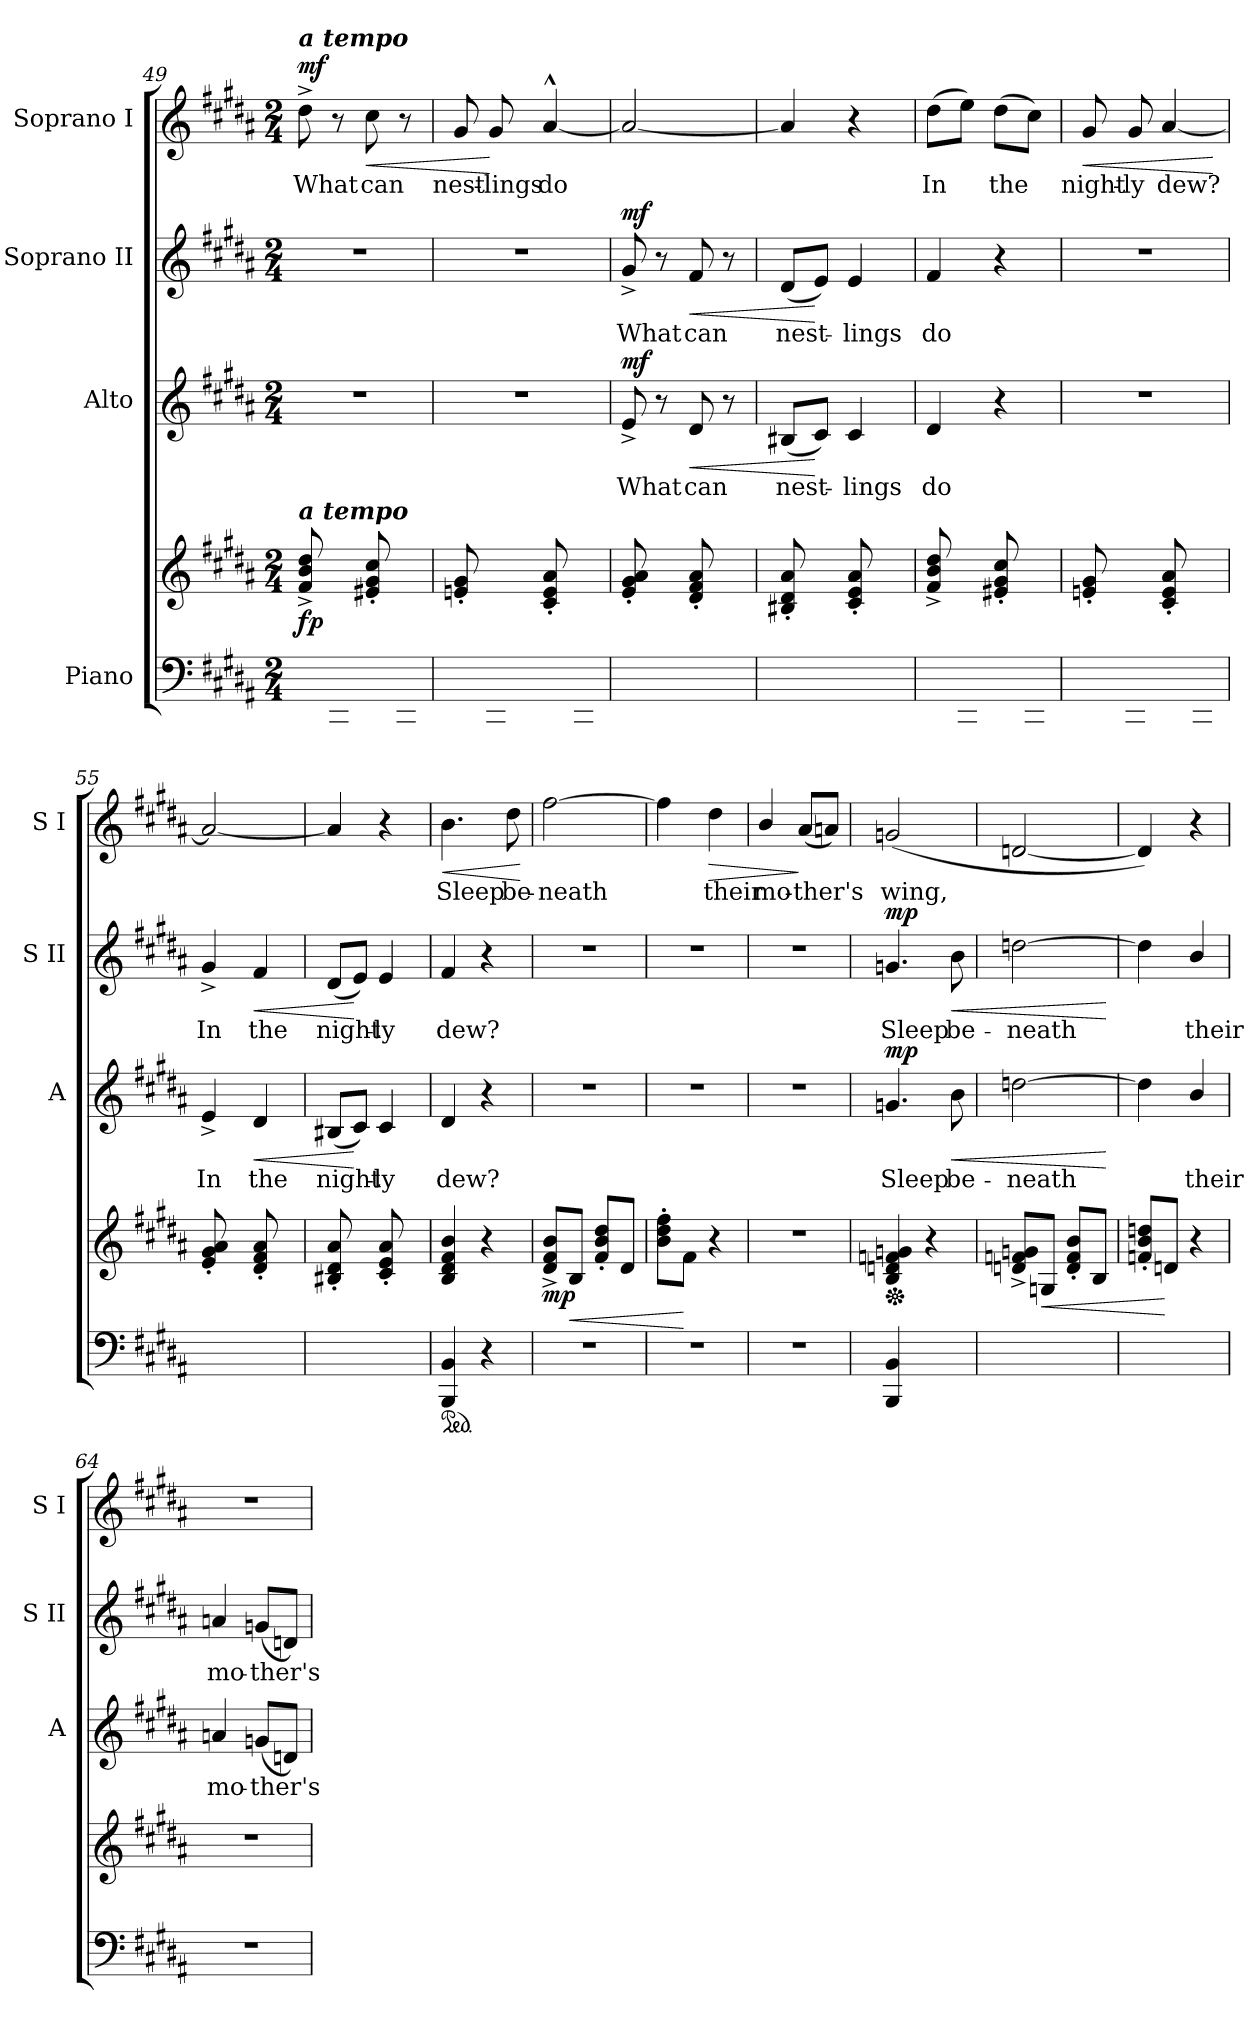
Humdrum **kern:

**kern	**kern	**dynam	**kern	**text	**dynam	**kern	**text	**dynam	**kern	**text	**dynam
*part4	*part4	*part4	*part3	*part3	*part3	*part2	*part2	*part2	*part1	*part1	*part1
*staff5	*staff4	*staff4/5	*staff3	*staff3	*staff3	*staff2	*staff2	*staff2	*staff1	*staff1	*staff1
*I"Piano	*	*	*I"Alto	*	*	*I"Soprano II	*	*	*I"Soprano I	*	*
*	*	*	*I'A	*	*	*I'S II	*	*	*I'S I	*	*
*clefF4	*clefG2	*	*clefG2	*	*	*clefG2	*	*	*clefG2	*	*
*k[f#c#g#d#a#]	*k[f#c#g#d#a#]	*	*k[f#c#g#d#a#]	*	*	*k[f#c#g#d#a#]	*	*	*k[f#c#g#d#a#]	*	*
*B:	*B:	*	*B:	*	*	*B:	*	*	*B:	*	*
*M2/4	*M2/4	*	*M2/4	*	*	*M2/4	*	*	*M2/4	*	*
=49	=49	=49	=49	=49	=49	=49	=49	=49	=49	=49	=49
*^	*	*	*	*	*	*	*	*	*	*	*
!	!	!	!	!	!	!	!	!	!	!LO:TX:a:Bi:t=a tempo	!	!
!	!	!LO:TX:a:Bi:t=a tempo	!	!	!	!	!	!	!	!	!	!
!	!	!	!LO:DY:b	!LO:N:vis=1	!	!	!LO:N:vis=1	!	!	!	!LO:LY:b	!LO:DY:b
8ryy	2ryy	8f#^ 8b^ 8dd#^L	fp	2r	.	.	2r	.	.	8dd#^	What	mf
8BBB 8FF# 8BBJ	.	8ryy	.	.	.	.	.	.	.	8r	.	.
!	!	!	!	!	!	!	!	!	!	!	!LO:LY:b	!LO:HP:b
8ryy	.	8e#X' 8g#' 8cc#'L	.	.	.	.	.	.	.	8cc#	can	<
8BBB 8FF#J	.	8ryy	.	.	.	.	.	.	.	8r	.	.
=50	=50	=50	=50	=50	=50	=50	=50	=50	=50	=50	=50	=50
!	!	!	!	!LO:N:vis=1	!	!	!LO:N:vis=1	!	!	!	!LO:LY:b	!
8ryy	2ryy	8en' 8g#'L	.	2r	.	.	2r	.	.	8g#	nest-	.
!	!	!	!	!	!	!	!	!	!	!	!LO:LY:b	!
8BBB 8FF#J	.	8ryy	.	.	.	.	.	.	.	8g#	-lings	[
!	!	!	!	!	!	!	!	!	!	!	!LO:LY:b	!
8ryy	.	8c#' 8e' 8a#'L	.	.	.	.	.	.	.	[4a#^^	do	.
8BBB 8FF#J	.	8ryy	.	.	.	.	.	.	.	.	.	.
=51	=51	=51	=51	=51	=51	=51	=51	=51	=51	=51	=51	=51
!	!	!	!	!	!LO:LY:b	!LO:DY:b	!	!LO:LY:b	!LO:DY:b	!	!	!
8ryy	2ryy	8e' 8g#' 8a#'L	.	8e^	What	mf	8g#^	What	mf	2a#_	.	.
8BB 8F#J	.	8ryy	.	8r	.	.	8r	.	.	.	.	.
!	!	!	!	!	!LO:LY:b	!LO:HP:b	!	!LO:LY:b	!LO:HP:b	!	!	!
8ryy	.	8d#' 8f#' 8a#'L	.	8d#	can	<	8f#	can	<	.	.	.
8BB 8F#J	.	8ryy	.	8r	.	.	8r	.	.	.	.	.
=52	=52	=52	=52	=52	=52	=52	=52	=52	=52	=52	=52	=52
!	!	!	!	!	!LO:LY:b	!	!	!LO:LY:b	!	!	!	!
8ryy	2ryy	8B#X' 8d#' 8a#'L	.	(<8B#XL	nest-	.	(<8d#L	nest-	.	4a#]	.	.
8BB 8F#J	.	8ryy	.	8c#J)	.	[	8eJ)	.	[	.	.	.
!	!	!	!	!	!LO:LY:b	!	!	!LO:LY:b	!	!	!	!
8ryy	.	8c#' 8e' 8a#'L	.	4c#	lings	.	4e	lings	.	4r	.	.
8BB 8F#J	.	8ryy	.	.	.	.	.	.	.	.	.	.
!!LO:LB:g=z
=53	=53	=53	=53	=53	=53	=53	=53	=53	=53	=53	=53	=53
!	!	!	!	!	!LO:LY:b	!	!	!LO:LY:b	!	!	!LO:LY:b	!
8ryy	2ryy	8f#^ 8b^ 8dd#^L	.	4d#	do	.	4f#	do	.	(>8dd#L	In	.
8BBB 8FF#J	.	8ryy	.	.	.	.	.	.	.	8eeJ)	.	.
!	!	!	!	!	!	!	!	!	!	!	!LO:LY:b	!
8ryy	.	8e#X' 8g#' 8cc#'L	.	4r	.	.	4r	.	.	(>8dd#L	the	.
8BBB 8FF#J	.	8ryy	.	.	.	.	.	.	.	8cc#J)	.	.
=54	=54	=54	=54	=54	=54	=54	=54	=54	=54	=54	=54	=54
!	!	!	!	!LO:N:vis=1	!	!	!LO:N:vis=1	!	!	!	!LO:LY:b	!LO:HP:b
8ryy	2ryy	8en' 8g#'L	.	2r	.	.	2r	.	.	8g#	night-	<
!	!	!	!	!	!	!	!	!	!	!	!LO:LY:b	!
8BBB 8FF#J	.	8ryy	.	.	.	.	.	.	.	8g#	-ly	.
!	!	!	!	!	!	!	!	!	!	!	!LO:LY:b	!
8ryy	.	8c#' 8e' 8a#'L	.	.	.	.	.	.	.	[4a#	dew?	.
8BBB 8FF#J	.	8ryy	.	.	.	.	.	.	.	.	.	.
*v	*v	*	*	*	*	*	*	*	*	*	*	*
.	.	.	.	.	.	.	.	.	.	.	[
=55	=55	=55	=55	=55	=55	=55	=55	=55	=55	=55	=55
*^	*	*	*	*	*	*	*	*	*	*	*
!	!	!	!	!	!LO:LY:b	!	!	!LO:LY:b	!	!	!	!
8ryy	2ryy	8e' 8g#' 8a#'L	.	4e^	In	.	4g#^	In	.	2a#_	.	.
8BB 8F#J	.	8ryy	.	.	.	.	.	.	.	.	.	.
!	!	!	!	!	!LO:LY:b	!LO:HP:b	!	!LO:LY:b	!LO:HP:b	!	!	!
8ryy	.	8d#' 8f#' 8a#'L	.	4d#	the	<	4f#	the	<	.	.	.
8BB 8F#J	.	8ryy	.	.	.	.	.	.	.	.	.	.
=56	=56	=56	=56	=56	=56	=56	=56	=56	=56	=56	=56	=56
!	!	!	!	!	!LO:LY:b	!	!	!LO:LY:b	!	!	!	!
8ryy	2ryy	8B#X' 8d#' 8a#'L	.	(<8B#XL	night-	.	(<8d#L	night-	.	4a#]	.	.
8BB 8F#J	.	8ryy	.	8c#J)	.	[	8eJ)	.	[	.	.	.
!	!	!	!	!	!LO:LY:b	!	!	!LO:LY:b	!	!	!	!
8ryy	.	8c#' 8e' 8a#'L	.	4c#	ly	.	4e	ly	.	4r	.	.
8BB 8F#J	.	8ryy	.	.	.	.	.	.	.	.	.	.
*v	*v	*	*	*	*	*	*	*	*	*	*	*
=57	=57	=57	=57	=57	=57	=57	=57	=57	=57	=57	=57
*ped	*	*	*	*	*	*	*	*	*	*	*
!	!	!	!	!LO:LY:b	!	!	!LO:LY:b	!	!	!LO:LY:b	!LO:HP:b
4BBB 4BB	4B 4d# 4f# 4b	.	4d#	dew?	.	4f#	dew?	.	4.b	Sleep	<
4r	4r	.	4r	.	.	4r	.	.	.	.	.
!	!	!	!	!	!	!	!	!	!	!LO:LY:b	!
.	.	.	.	.	.	.	.	.	8dd#	be-	.
.	.	.	.	.	.	.	.	.	.	.	[
=58	=58	=58	=58	=58	=58	=58	=58	=58	=58	=58	=58
!LO:N:vis=1	!	!LO:DY:b	!LO:N:vis=1	!	!	!LO:N:vis=1	!	!	!	!LO:LY:b	!
2r	8d#^ 8f#^ 8b^L	mp	2r	.	.	2r	.	.	[2ff#	-neath	.
!	!	!LO:HP:b	!	!	!	!	!	!	!	!	!
.	8BJ	<	.	.	.	.	.	.	.	.	.
.	8f#' 8b' 8dd#'L	.	.	.	.	.	.	.	.	.	.
.	8d#J	.	.	.	.	.	.	.	.	.	.
=59	=59	=59	=59	=59	=59	=59	=59	=59	=59	=59	=59
!LO:N:vis=1	!	!	!LO:N:vis=1	!	!	!LO:N:vis=1	!	!	!	!	!
2r	8b' 8dd#' 8ff#'L	.	2r	.	.	2r	.	.	4ff#]	.	.
.	8f#J	[	.	.	.	.	.	.	.	.	.
!	!	!	!	!	!	!	!	!	!	!LO:LY:b	!LO:HP:b
.	4r	.	.	.	.	.	.	.	4dd#	their	>
=60	=60	=60	=60	=60	=60	=60	=60	=60	=60	=60	=60
!LO:N:vis=1	!LO:N:vis=1	!	!LO:N:vis=1	!	!	!LO:N:vis=1	!	!	!	!LO:LY:b	!
2r	2r	.	2r	.	.	2r	.	.	4b/	mo-	.
!	!	!	!	!	!	!	!	!	!	!LO:LY:b	!
.	.	.	.	.	.	.	.	.	(<8a#L	-ther's	]
.	.	.	.	.	.	.	.	.	8anJ)	.	.
!!LO:LB:g=z
=61	=61	=61	=61	=61	=61	=61	=61	=61	=61	=61	=61
*	*Xped	*	*	*	*	*	*	*	*	*	*
!	!	!	!	!LO:LY:b	!LO:DY:b	!	!LO:LY:b	!LO:DY:b	!	!LO:LY:b	!
4BBB 4BB	4B 4dn 4fn 4gn	.	4.gn	Sleep	mp	4.gn	Sleep	mp	(<2gn	wing,	.
4ryy	4r	.	.	.	.	.	.	.	.	.	.
!	!	!	!	!LO:LY:b	!LO:HP:b	!	!LO:LY:b	!LO:HP:b	!	!	!
.	.	.	8b	be-	<	8b	be-	<	.	.	.
=62	=62	=62	=62	=62	=62	=62	=62	=62	=62	=62	=62
!	!	!	!	!LO:LY:b	!	!	!LO:LY:b	!	!	!	!
2ryy	8dn^ 8fn^ 8gn^L	.	[2ddn	-neath	.	[2ddn	-neath	.	[2dn	.	.
!	!	!LO:HP:b	!	!	!	!	!	!	!	!	!
.	8GnJ	<	.	.	.	.	.	.	.	.	.
.	8d' 8f' 8b'L	.	.	.	.	.	.	.	.	.	.
.	8BJ	.	.	.	.	.	.	.	.	.	.
.	.	.	.	.	[	.	.	[	.	.	.
=63	=63	=63	=63	=63	=63	=63	=63	=63	=63	=63	=63
2ryy	8fn' 8b' 8ddn'L	.	4dd]	.	.	4dd]	.	.	4d])	.	.
.	8dnJ	[	.	.	.	.	.	.	.	.	.
!	!	!	!	!LO:LY:b	!	!	!LO:LY:b	!	!	!	!
.	4r	.	4b/	their	.	4b/	their	.	4r	.	.
=64	=64	=64	=64	=64	=64	=64	=64	=64	=64	=64	=64
!LO:N:vis=1	!LO:N:vis=1	!	!	!LO:LY:b	!	!	!LO:LY:b	!	!LO:N:vis=1	!	!
2r	2r	.	4an	mo-	.	4an	mo-	.	2r	.	.
!	!	!	!	!LO:LY:b	!	!	!LO:LY:b	!	!	!	!
.	.	.	(<8gnL	-ther's	.	(<8gnL	-ther's	.	.	.	.
.	.	.	8dnJ)	.	.	8dnJ)	.	.	.	.	.
=	=	=	=	=	=	=	=	=	=	=	=
*-	*-	*-	*-	*-	*-	*-	*-	*-	*-	*-	*-
